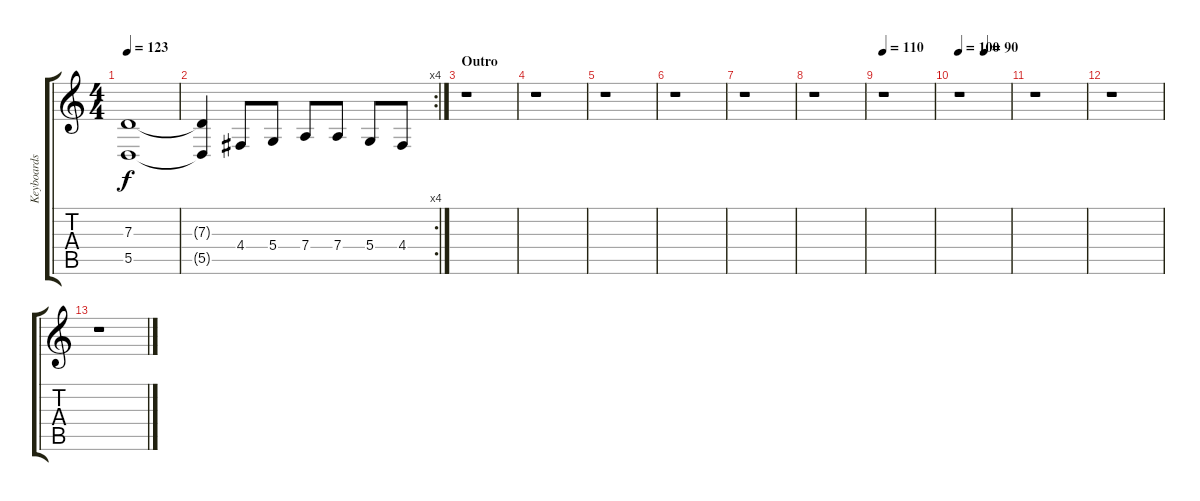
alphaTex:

\track ("Keyboards" "Keyboards") {instrument synthstrings1}
\staff {score tabs}
\tuning (E4 B3 G3 D3 A2 E2) {hide}
\ts (4 4)
\tempo 123
\clef g2
\ks c
(7.3 5.5).1{dy f} |
\rc 4
(7.3{t} 5.5{t}).4 4.4.8 5.4.8 7.4.8 7.4.8 5.4.8 4.4.8 |
\section ("" "Outro")
r.1 |
r.1 |
r.1 |
r.1 |
r.1 |
r.1 |
\tempo 110
r.1 |
\tempo 100
\tempo (90 0.5)
r.1 |
r.1 |
r.1 |
r.1
